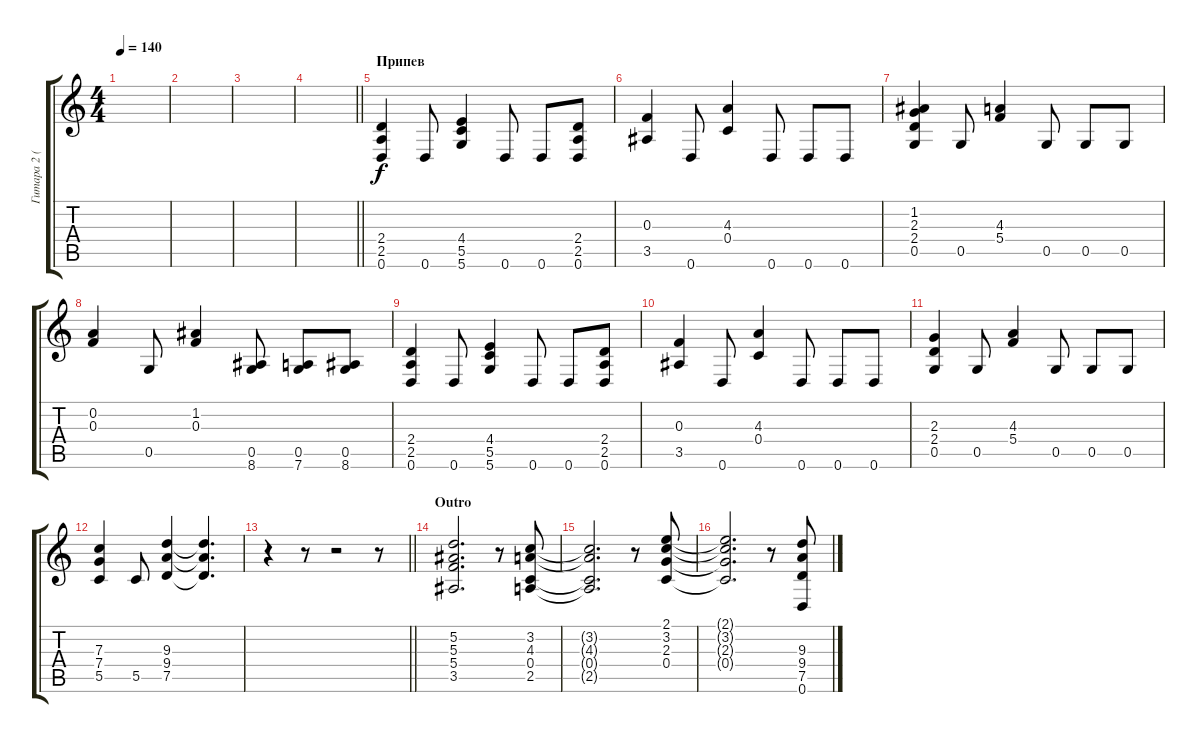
\track ("Гитара 2 (2)" "Гитара 2 (") {instrument distortionguitar}
\staff {score tabs}
\tuning (D4 A3 F3 C3 G2 D2) {hide}
\ts (4 4)
\tempo 140
\clef g2
\ks c
|
|
|
\barLineRight lightlight
|
\section ("" "Припев")
(2.4 2.5 0.6).4 0.6.8 (4.4 5.5 5.6).4 0.6.8 0.6.8 (2.4 2.5 0.6).8 |
(0.3 3.5).4 0.6.8 (4.3 0.4).4 0.6.8 0.6.8 0.6.8 |
(1.2 2.3 2.4 0.5).4 0.5.8 (4.3 5.4).4 0.5.8 0.5.8 0.5.8 |
(0.2 0.3).4 0.5.8 (1.2 0.3).4 (0.5 8.6).8 (0.5 7.6).8 (0.5 8.6).8 |
(2.4 2.5 0.6).4 0.6.8 (4.4 5.5 5.6).4 0.6.8 0.6.8 (2.4 2.5 0.6).8 |
(0.3 3.5).4 0.6.8 (4.3 0.4).4 0.6.8 0.6.8 0.6.8 |
(2.3 2.4 0.5).4 0.5.8 (4.3 5.4).4 0.5.8 0.5.8 0.5.8 |
(7.3 7.4 5.5).4 5.5.8 (9.3 9.4 7.5).4 (9.3{t} 9.4{t} 7.5{t}).4{d} |
\barLineRight lightlight
r.4 r.8 r.2 r.8 |
\section ("" "Outro")
(5.2 5.3 5.4 3.5).2{d} r.8 (3.2 4.3 0.4 2.5).8 |
(3.2{t} 4.3{t} 0.4{t} 2.5{t}).2{d} r.8 (2.1 3.2 2.3 0.4).8 |
(2.1{t} 3.2{t} 2.3{t} 0.4{t}).2{d} r.8 (9.3 9.4 7.5 0.6).8
